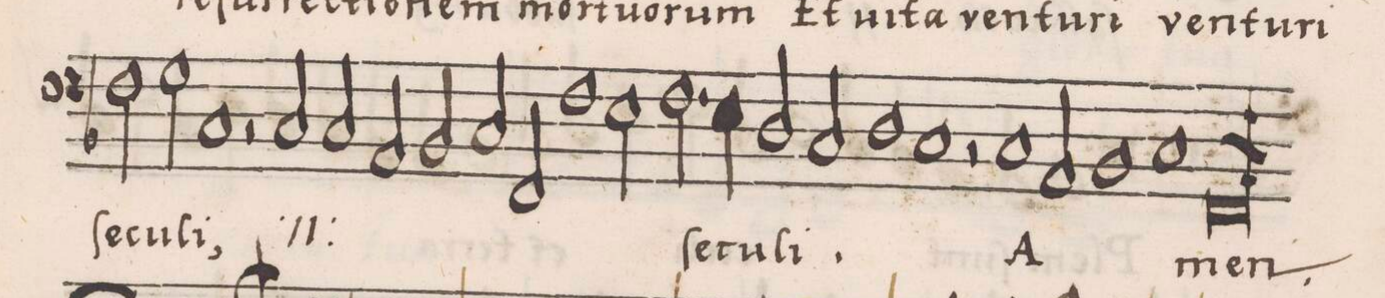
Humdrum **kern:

**kern	**text
*I"BASSVS	*
*clefF4	*
*k[b-]	*
*met(C|)	*
*M2/1	*
2F\	ſe-
2G\	-cu-
=172-	=172-
1C	-li,
2r	.
*	*ij
2C/	ven-
=173-	=173-
2C/	-tu-
2AA/	-ri
2BB-/	.
2C/	.
=174-	=174-
2FF/	ſe-
1F	-cu-
2E\	-li
*	*Xij
=175-	=175-
2.F\	ſe-
4E\	-cu-
2D/	-li.
2C/	.
=176-	=176-
1D	.
1C	.
=177-	=177-
2r	.
1C	A-
2AA/	.
=178-	=178-
1BB-	.
1C	.
=179-	=179-
00FF	-men.
=180-	=180-
==	==
*-	*-
